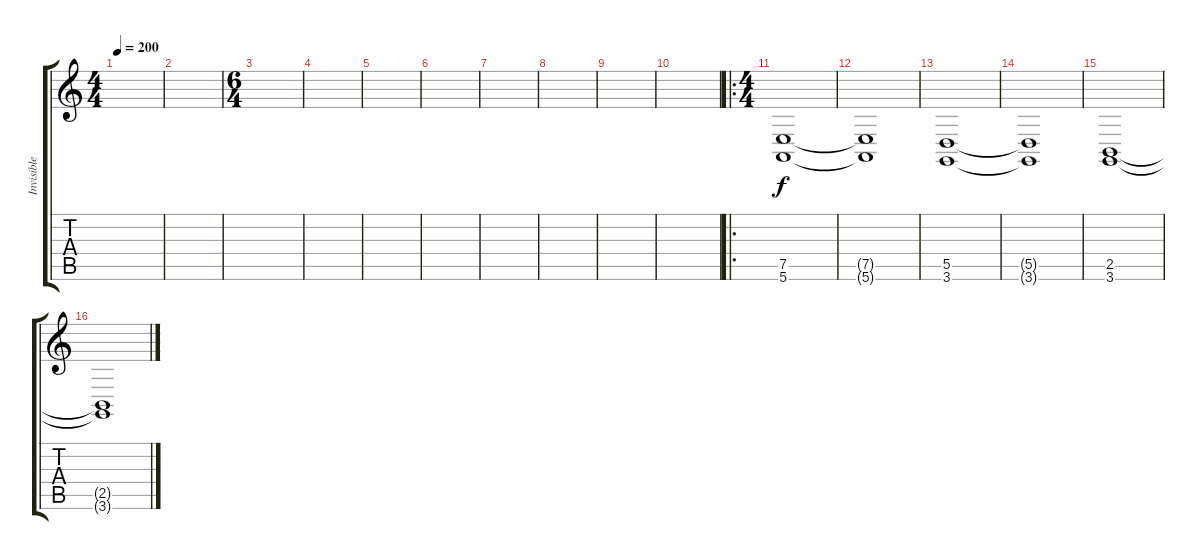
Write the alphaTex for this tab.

\track ("Invisible Man" "Invisible ") {instrument pad3polysynth}
\staff {score tabs}
\tuning (E4 B3 G3 D3 A2 E2) {hide}
\ts (4 4)
\tempo 200
\clef g2
\ks c
|
|
\ts (6 4)
|
|
|
|
|
|
|
|
\ro
\ts (4 4)
(7.5 5.6).1 |
(7.5{t} 5.6{t}).1 |
(5.5 3.6).1 |
(5.5{t} 3.6{t}).1 |
(2.5 3.6).1 |
(2.5{t} 3.6{t}).1
